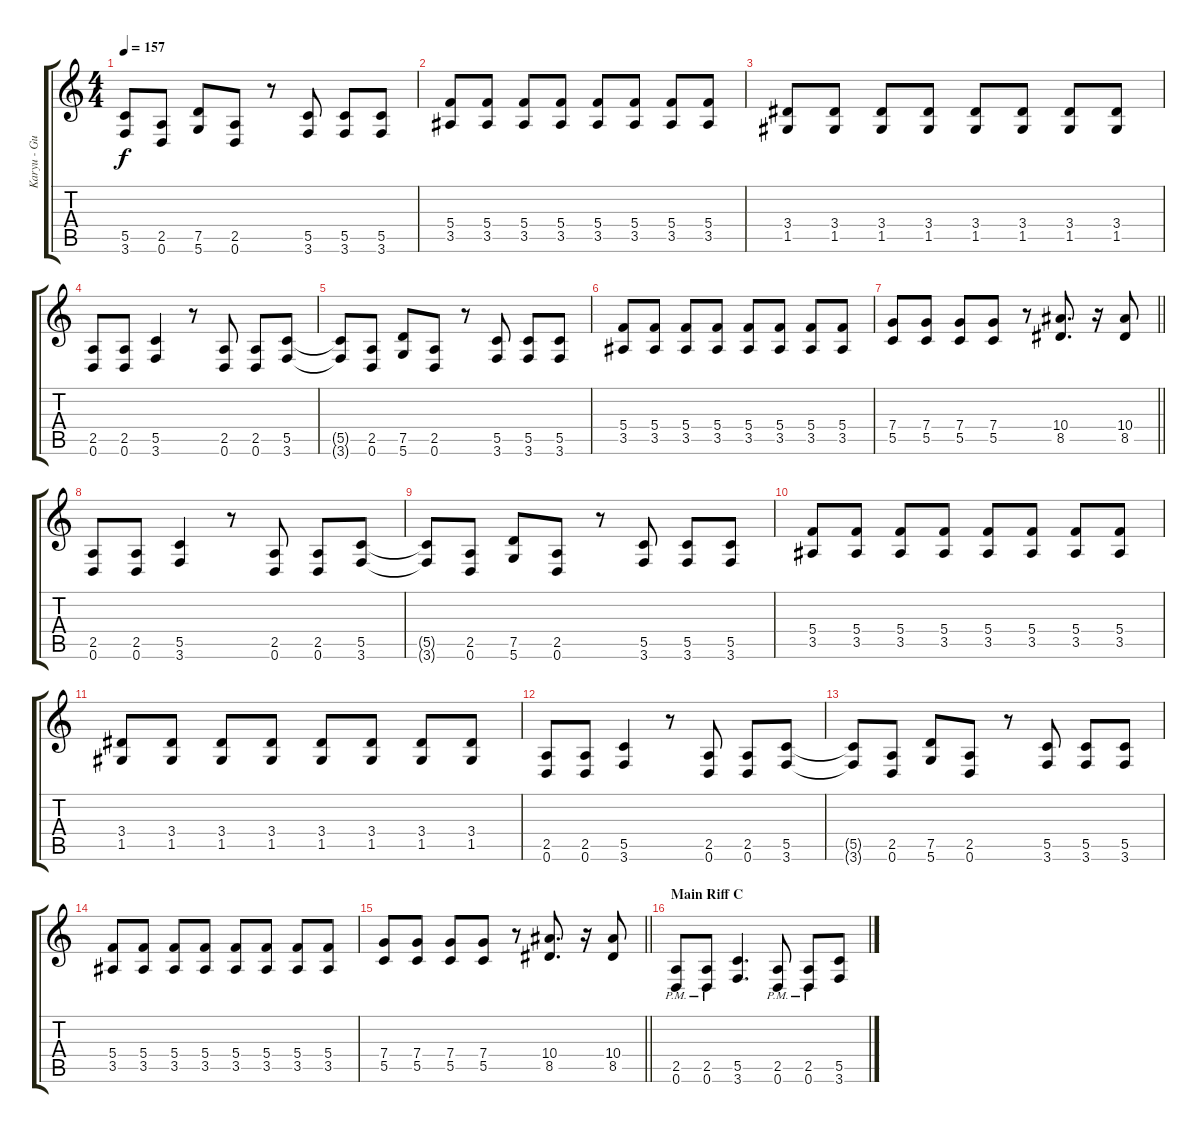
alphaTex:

\track ("Karyu - Guitar 1" "Karyu - Gu") {instrument distortionguitar}
\staff {score tabs}
\tuning (D4 A3 F3 C3 G2 D2) {hide}
\ts (4 4)
\tempo 157
\clef g2
\ks c
(5.5{t} 3.6{t}).8{dy f} (2.5 0.6).8 (7.5 5.6).8 (2.5 0.6).8 r.8 (5.5 3.6).8 (5.5 3.6).8 (5.5 3.6).8 |
(5.4 3.5).8 (5.4 3.5).8 (5.4 3.5).8 (5.4 3.5).8 (5.4 3.5).8 (5.4 3.5).8 (5.4 3.5).8 (5.4 3.5).8 |
(3.4 1.5).8 (3.4 1.5).8 (3.4 1.5).8 (3.4 1.5).8 (3.4 1.5).8 (3.4 1.5).8 (3.4 1.5).8 (3.4 1.5).8 |
(2.5 0.6).8 (2.5 0.6).8 (5.5 3.6).4 r.8 (2.5 0.6).8 (2.5 0.6).8 (5.5 3.6).8 |
(5.5{t} 3.6{t}).8 (2.5 0.6).8 (7.5 5.6).8 (2.5 0.6).8 r.8 (5.5 3.6).8 (5.5 3.6).8 (5.5 3.6).8 |
(5.4 3.5).8 (5.4 3.5).8 (5.4 3.5).8 (5.4 3.5).8 (5.4 3.5).8 (5.4 3.5).8 (5.4 3.5).8 (5.4 3.5).8 |
\barLineRight lightlight
(7.4 5.5).8 (7.4 5.5).8 (7.4 5.5).8 (7.4 5.5).8 r.8 (10.4 8.5).8{d} r.16 (10.4 8.5).8 |
\section ("" "")
(2.5 0.6).8 (2.5 0.6).8 (5.5 3.6).4 r.8 (2.5 0.6).8 (2.5 0.6).8 (5.5 3.6).8 |
(5.5{t} 3.6{t}).8 (2.5 0.6).8 (7.5 5.6).8 (2.5 0.6).8 r.8 (5.5 3.6).8 (5.5 3.6).8 (5.5 3.6).8 |
(5.4 3.5).8 (5.4 3.5).8 (5.4 3.5).8 (5.4 3.5).8 (5.4 3.5).8 (5.4 3.5).8 (5.4 3.5).8 (5.4 3.5).8 |
(3.4 1.5).8 (3.4 1.5).8 (3.4 1.5).8 (3.4 1.5).8 (3.4 1.5).8 (3.4 1.5).8 (3.4 1.5).8 (3.4 1.5).8 |
(2.5 0.6).8 (2.5 0.6).8 (5.5 3.6).4 r.8 (2.5 0.6).8 (2.5 0.6).8 (5.5 3.6).8 |
(5.5{t} 3.6{t}).8 (2.5 0.6).8 (7.5 5.6).8 (2.5 0.6).8 r.8 (5.5 3.6).8 (5.5 3.6).8 (5.5 3.6).8 |
(5.4 3.5).8 (5.4 3.5).8 (5.4 3.5).8 (5.4 3.5).8 (5.4 3.5).8 (5.4 3.5).8 (5.4 3.5).8 (5.4 3.5).8 |
\barLineRight lightlight
(7.4 5.5).8 (7.4 5.5).8 (7.4 5.5).8 (7.4 5.5).8 r.8 (10.4 8.5).8{d} r.16 (10.4 8.5).8 |
\section ("" "Main Riff C")
(2.5{pm} 0.6{pm}).8{volume 8 balance 0} (2.5{pm} 0.6{pm}).8 (5.5 3.6).4{d} (2.5{pm} 0.6{pm}).8 (2.5{pm} 0.6{pm}).8 (5.5 3.6).8
